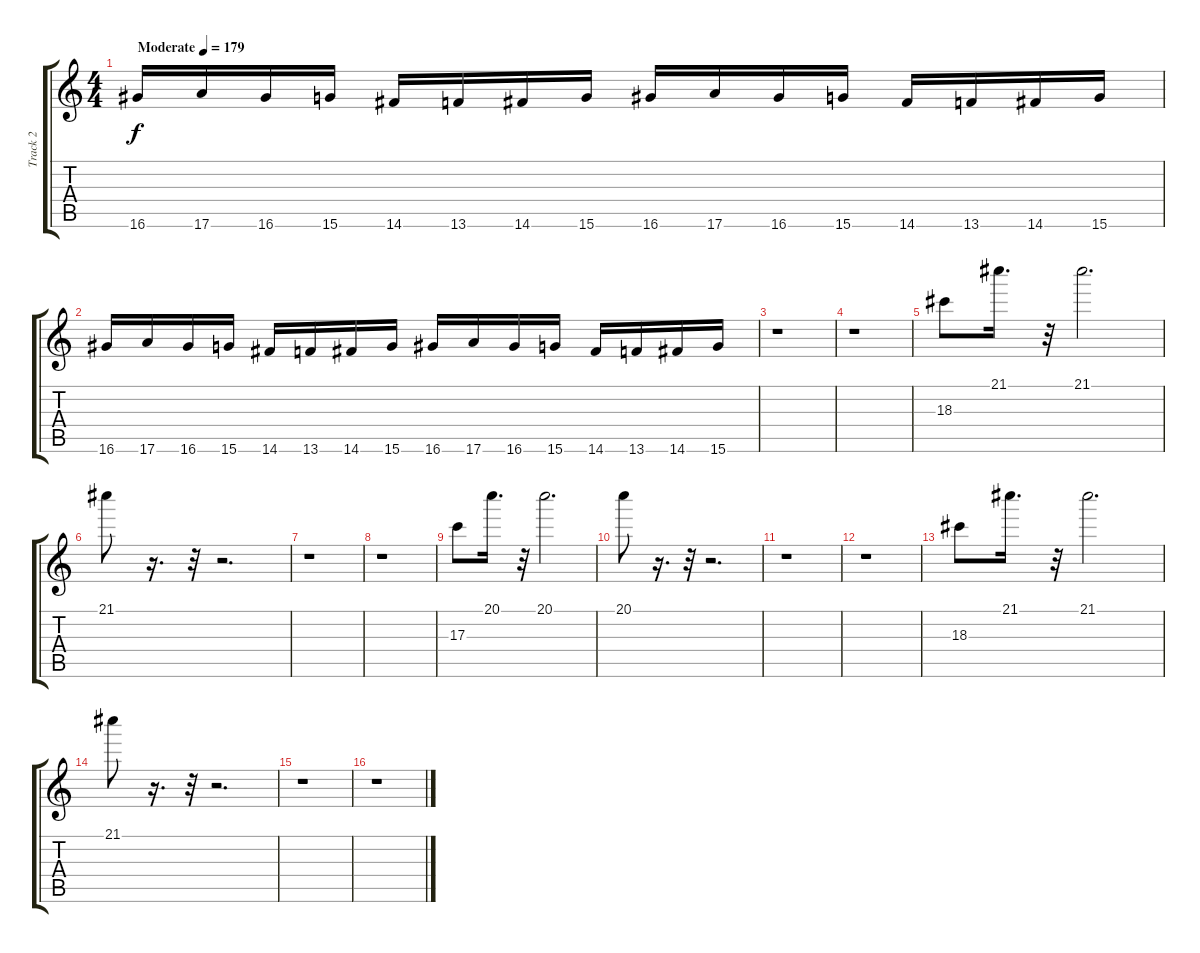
\track ("Track 2" "Track 2") {instrument overdrivenguitar}
\staff {score tabs}
\tuning (E4 B3 G3 D3 A2 E2) {hide}
\ts (4 4)
\tempo (179 "Moderate")
\clef g2
\ks c
16.6.16{dy f instrument overdrivenguitar} 17.6.16 16.6.16 15.6.16 14.6.16 13.6.16 14.6.16 15.6.16 16.6.16 17.6.16 16.6.16 15.6.16 14.6.16 13.6.16 14.6.16 15.6.16 |
16.6.16 17.6.16 16.6.16 15.6.16 14.6.16 13.6.16 14.6.16 15.6.16 16.6.16 17.6.16 16.6.16 15.6.16 14.6.16 13.6.16 14.6.16 15.6.16 |
r.1 |
r.1 |
18.3.8 21.1.16{d} r.32 21.1.2{d} |
21.1.8 r.16{d} r.32 r.2{d} |
r.1 |
r.1 |
17.3.8 20.1.16{d} r.32 20.1.2{d} |
20.1.8 r.16{d} r.32 r.2{d} |
r.1 |
r.1 |
18.3.8 21.1.16{d} r.32 21.1.2{d} |
21.1.8 r.16{d} r.32 r.2{d} |
r.1 |
r.1
